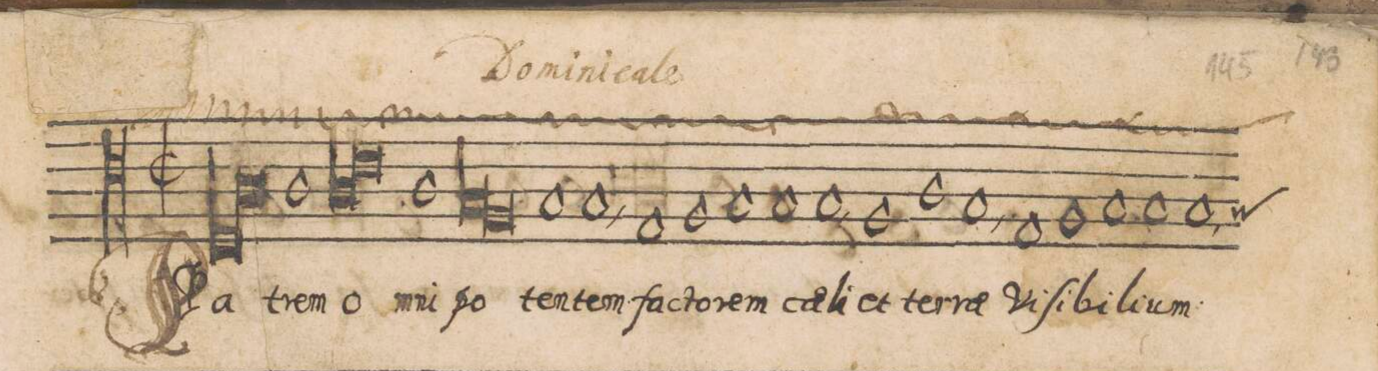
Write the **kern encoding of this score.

**kern	**text
*I"TENOR	*
*clefC4	*
*k[]	*
*met(C|)	*
*M2/1	*
*lig	*
1D	Pa-
1A	.
*Xlig	*
=2-	=2-
1A	-trem
*lig	*
1A	o-
=3-	=3-
1c	.
*Xlig	*
1A	-mni-
=4-	=4-
*lig	*
1G	-po-
1F	.
*Xlig	*
=5-	=5-
1G	-ten-
1G,	-tem
=6-	=6-
1E	fa-
1F	-cto-
=7-	=7-
1G	-rem
1G	cae-
=8-	=8-
1G,	-li
1F	et
=9-	=9-
1A	ter-
1G,	-rae
=10-	=10-
1E	Vi-
1F	-ſi-
=11-	=11-
1G	-bi-
1G	-li-
=12-	=12-
*custos:G	*
1G,	-um
*-	*-
